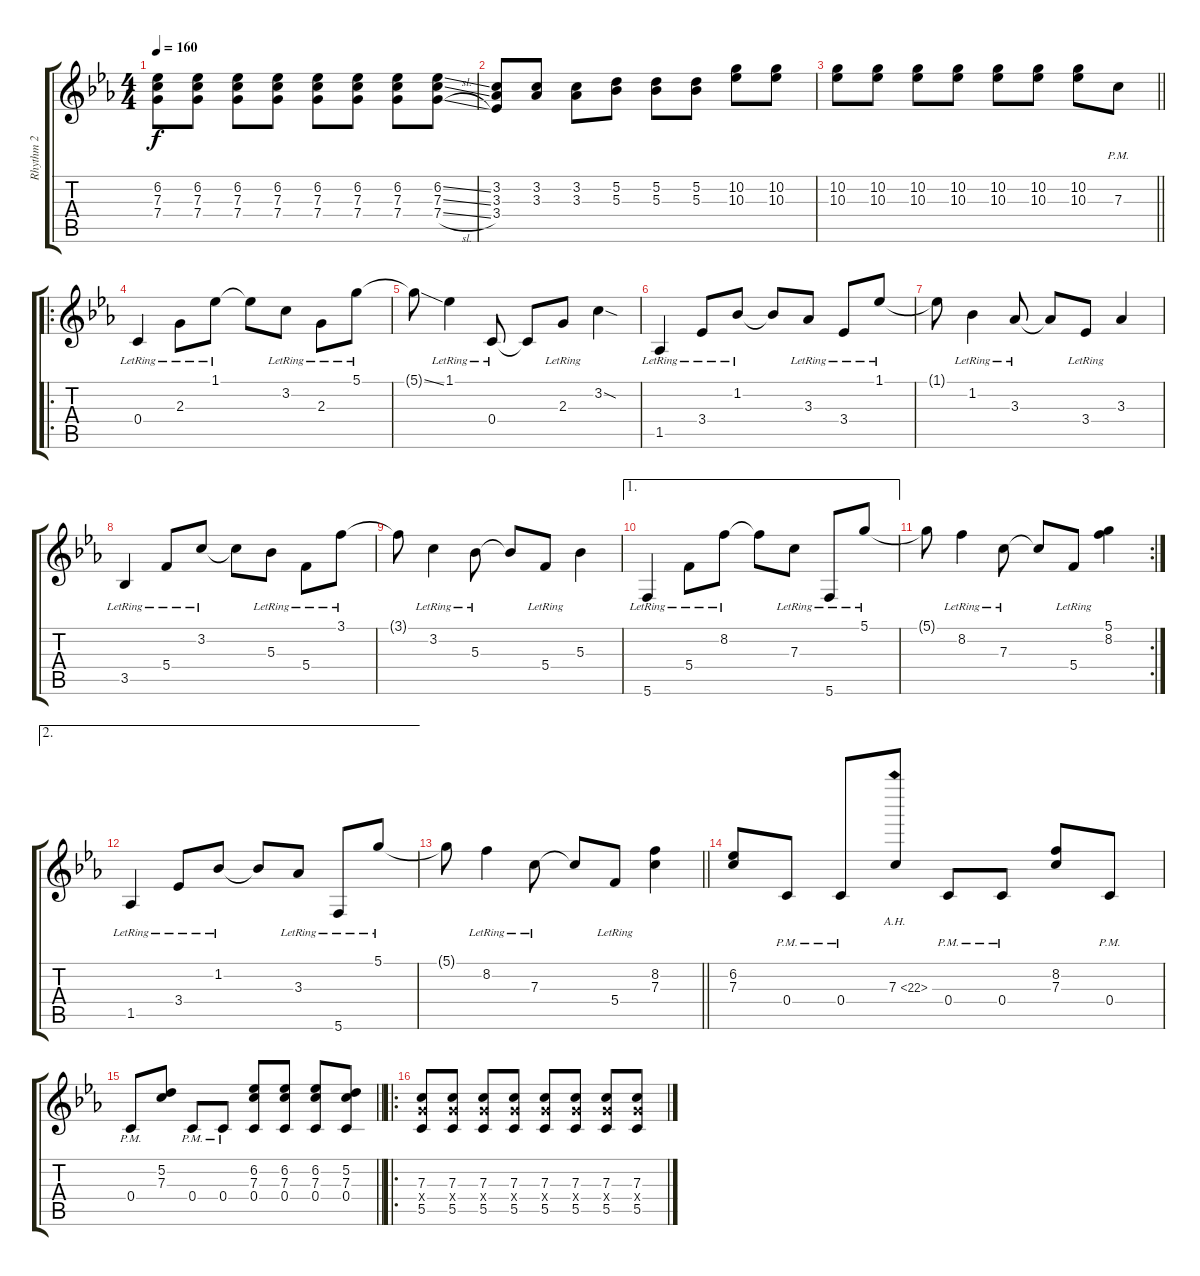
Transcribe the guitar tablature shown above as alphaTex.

\track ("Rhythm 2" "Rhythm 2") {instrument distortionguitar}
\staff {score tabs}
\tuning (D4 A3 F3 C3 G2 C2) {hide}
\ts (4 4)
\tempo 160
\clef g2
\ks eb
(6.2 7.3 7.4).8{dy f} (6.2 7.3 7.4).8 (6.2 7.3 7.4).8 (6.2 7.3 7.4).8 (6.2 7.3 7.4).8 (6.2 7.3 7.4).8 (6.2 7.3 7.4).8 (6.2{ss} 7.3{ss} 7.4{sl}).8 |
(3.2 3.3 3.4).8 (3.2 3.3).8 (3.2 3.3).8 (5.2 5.3).8 (5.2 5.3).8 (5.2 5.3).8 (10.2 10.3).8 (10.2 10.3).8 |
\barLineRight lightlight
(10.2 10.3).8 (10.2 10.3).8 (10.2 10.3).8 (10.2 10.3).8 (10.2 10.3).8 (10.2 10.3).8 (10.2 10.3).8 7.3{pm}.8 |
\ro
0.4{lr}.4 2.3{lr}.8 1.1{lr}.8 1.1{t}.8 3.2{lr}.8 2.3{lr}.8 5.1{lr}.8 |
5.1{ss t}.8 1.1{lr}.4 0.4{lr}.8 0.4{t}.8 2.3{lr}.8 3.2{sod}.4 |
1.5{lr}.4 3.4{lr}.8 1.2{lr}.8 1.2{t}.8 3.3{lr}.8 3.4{lr}.8 1.1{lr}.8 |
1.1{t}.8 1.2{lr}.4 3.3{lr}.8 3.3{t}.8 3.4{lr}.8 3.3.4 |
3.5{lr}.4 5.4{lr}.8 3.2{lr}.8 3.2{t}.8 5.3{lr}.8 5.4{lr}.8 3.1{lr}.8 |
3.1{t}.8 3.2{lr}.4 5.3{lr}.8 5.3{t}.8 5.4{lr}.8 5.3.4 |
\ae 1
5.6{lr}.4 5.4{lr}.8 8.2{lr}.8 8.2{t}.8 7.3{lr}.8 5.6{lr}.8 5.1{lr}.8 |
\rc 2
5.1{t}.8 8.2{lr}.4 7.3{lr}.8 7.3{t}.8 5.4{lr}.8 (5.1 8.2).4 |
\ae 2
1.5{lr}.4 3.4{lr}.8 1.2{lr}.8 1.2{t}.8 3.3{lr}.8 5.6{lr}.8 5.1{lr}.8 |
\barLineRight lightlight
5.1{t}.8 8.2{lr}.4 7.3{lr}.8 7.3{t}.8 5.4{lr}.8 (8.2 7.3).4 |
(6.2 7.3).8 0.4{pm}.8 0.4{pm}.8 7.3{ah 15}.8 0.4{pm}.8 0.4{pm}.8 (8.2 7.3).8 0.4{pm}.8 |
\barLineRight lightlight
0.4{pm}.8 (5.2 7.3).8 0.4{pm}.8 0.4{pm}.8 (6.2 7.3 0.4).8 (6.2 7.3 0.4).8 (6.2 7.3 0.4).8 (5.2 7.3 0.4).8 |
\ro
(7.3 7.4{x} 5.5).8 (7.3 7.4{x} 5.5).8 (7.3 7.4{x} 5.5).8 (7.3 7.4{x} 5.5).8 (7.3 7.4{x} 5.5).8 (7.3 7.4{x} 5.5).8 (7.3 7.4{x} 5.5).8 (7.3 7.4{x} 5.5).8
